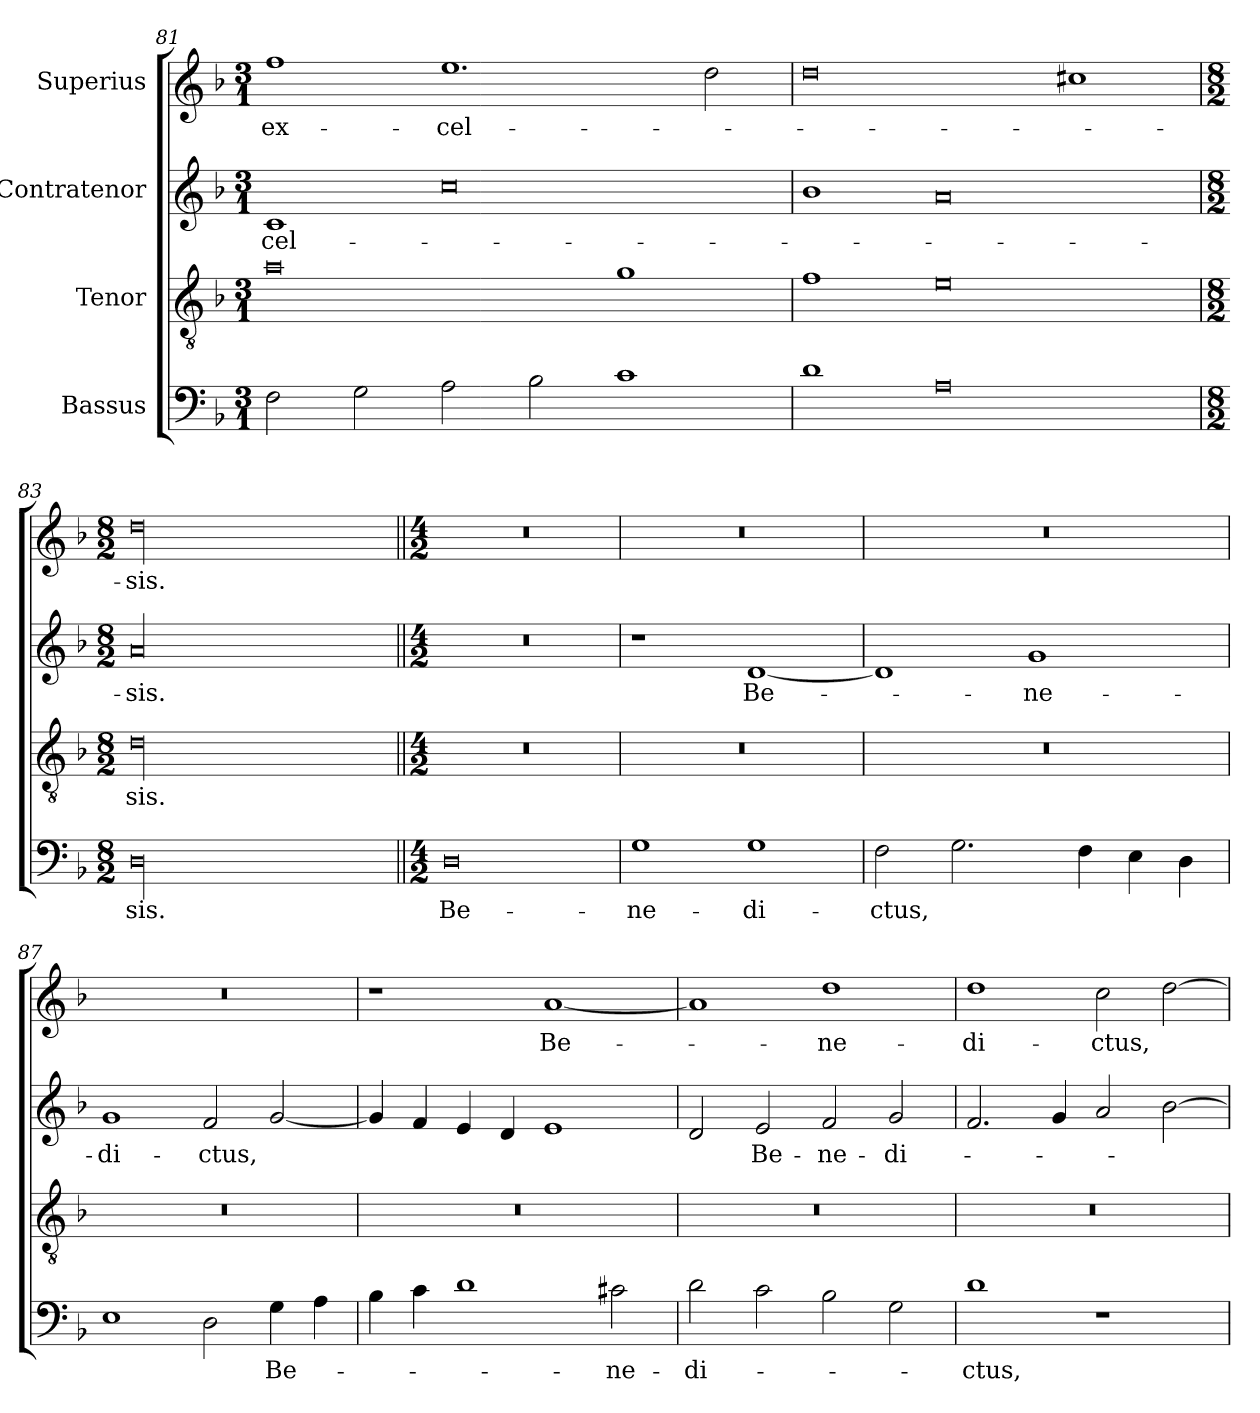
**kern	**text	**kern	**text	**kern	**text	**kern	**text
*part4	*part4	*part3	*part3	*part2	*part2	*part1	*part1
*staff4	*staff4	*staff3	*staff3	*staff2	*staff2	*staff1	*staff1
*I"Bassus	*	*I"Tenor	*	*I"Contratenor	*	*I"Superius	*
*clefF4	*	*clefGv2	*	*clefG2	*	*clefG2	*
*k[b-]	*	*k[b-]	*	*k[b-]	*	*k[b-]	*
*M3/1	*	*M3/1	*	*M3/1	*	*M3/1	*
=81	=81	=81	=81	=81	=81	=81	=81
2F\	.	0a\	.	1c/	-cel-	1ff\	ex-
2G\	.	.	.	.	.	.	.
2A\	.	.	.	0cc\	.	1.ee\	-cel-
2B-\	.	.	.	.	.	.	.
1c\	.	1g\	.	.	.	.	.
.	.	.	.	.	.	2dd\	.
=82	=82	=82	=82	=82	=82	=82	=82
1d\	.	1f\	.	1b-\	.	0dd\	.
0A\	.	0e\	.	0a/	.	.	.
.	.	.	.	.	.	1cc#X\	.
=83	=83	=83	=83	=83	=83	=83	=83
*M8/2	*	*M8/2	*	*M8/2	*	*M8/2	*
00D\	-sis.	00d\	-sis.	00a/	-sis.	00dd\	-sis.
=84||	=84||	=84||	=84||	=84||	=84||	=84||	=84||
*M4/2	*	*M4/2	*	*M4/2	*	*M4/2	*
0D\	Be-	0r	.	0r	.	0r	.
=85	=85	=85	=85	=85	=85	=85	=85
1G\	-ne-	0r	.	1r	.	0r	.
1G\	-di-	.	.	[1d/	Be-	.	.
=86	=86	=86	=86	=86	=86	=86	=86
2F\	-ctus,	0r	.	1d/]	.	0r	.
2.G\	.	.	.	.	.	.	.
.	.	.	.	1g/	-ne-	.	.
4F\	.	.	.	.	.	.	.
4E\	.	.	.	.	.	.	.
4D\	.	.	.	.	.	.	.
=87	=87	=87	=87	=87	=87	=87	=87
1E\	.	0r	.	1g/	-di-	0r	.
2D\	.	.	.	2f/	-ctus,	.	.
4G\	Be-	.	.	[2g/	.	.	.
4A\	.	.	.	.	.	.	.
=88	=88	=88	=88	=88	=88	=88	=88
4B-\	.	0r	.	4g/]	.	1r	.
4c\	.	.	.	4f/	.	.	.
1d\	.	.	.	4e/	.	.	.
.	.	.	.	4d/	.	.	.
.	.	.	.	1e/	.	[1a/	Be-
2c#X\	-ne-	.	.	.	.	.	.
=89	=89	=89	=89	=89	=89	=89	=89
2d\	-di-	0r	.	2d/	.	1a/]	.
2c\	.	.	.	2e/	Be-	.	.
2B-\	.	.	.	2f/	-ne-	1dd\	-ne-
2G\	.	.	.	2g/	-di-	.	.
=90	=90	=90	=90	=90	=90	=90	=90
1d\	-ctus,	0r	.	2.f/	.	1dd\	-di-
.	.	.	.	4g/	.	.	.
1r	.	.	.	2a/	.	2cc\	-ctus,
.	.	.	.	[2b-\	.	[2dd\	.
=	=	=	=	=	=	=	=
*-	*-	*-	*-	*-	*-	*-	*-
